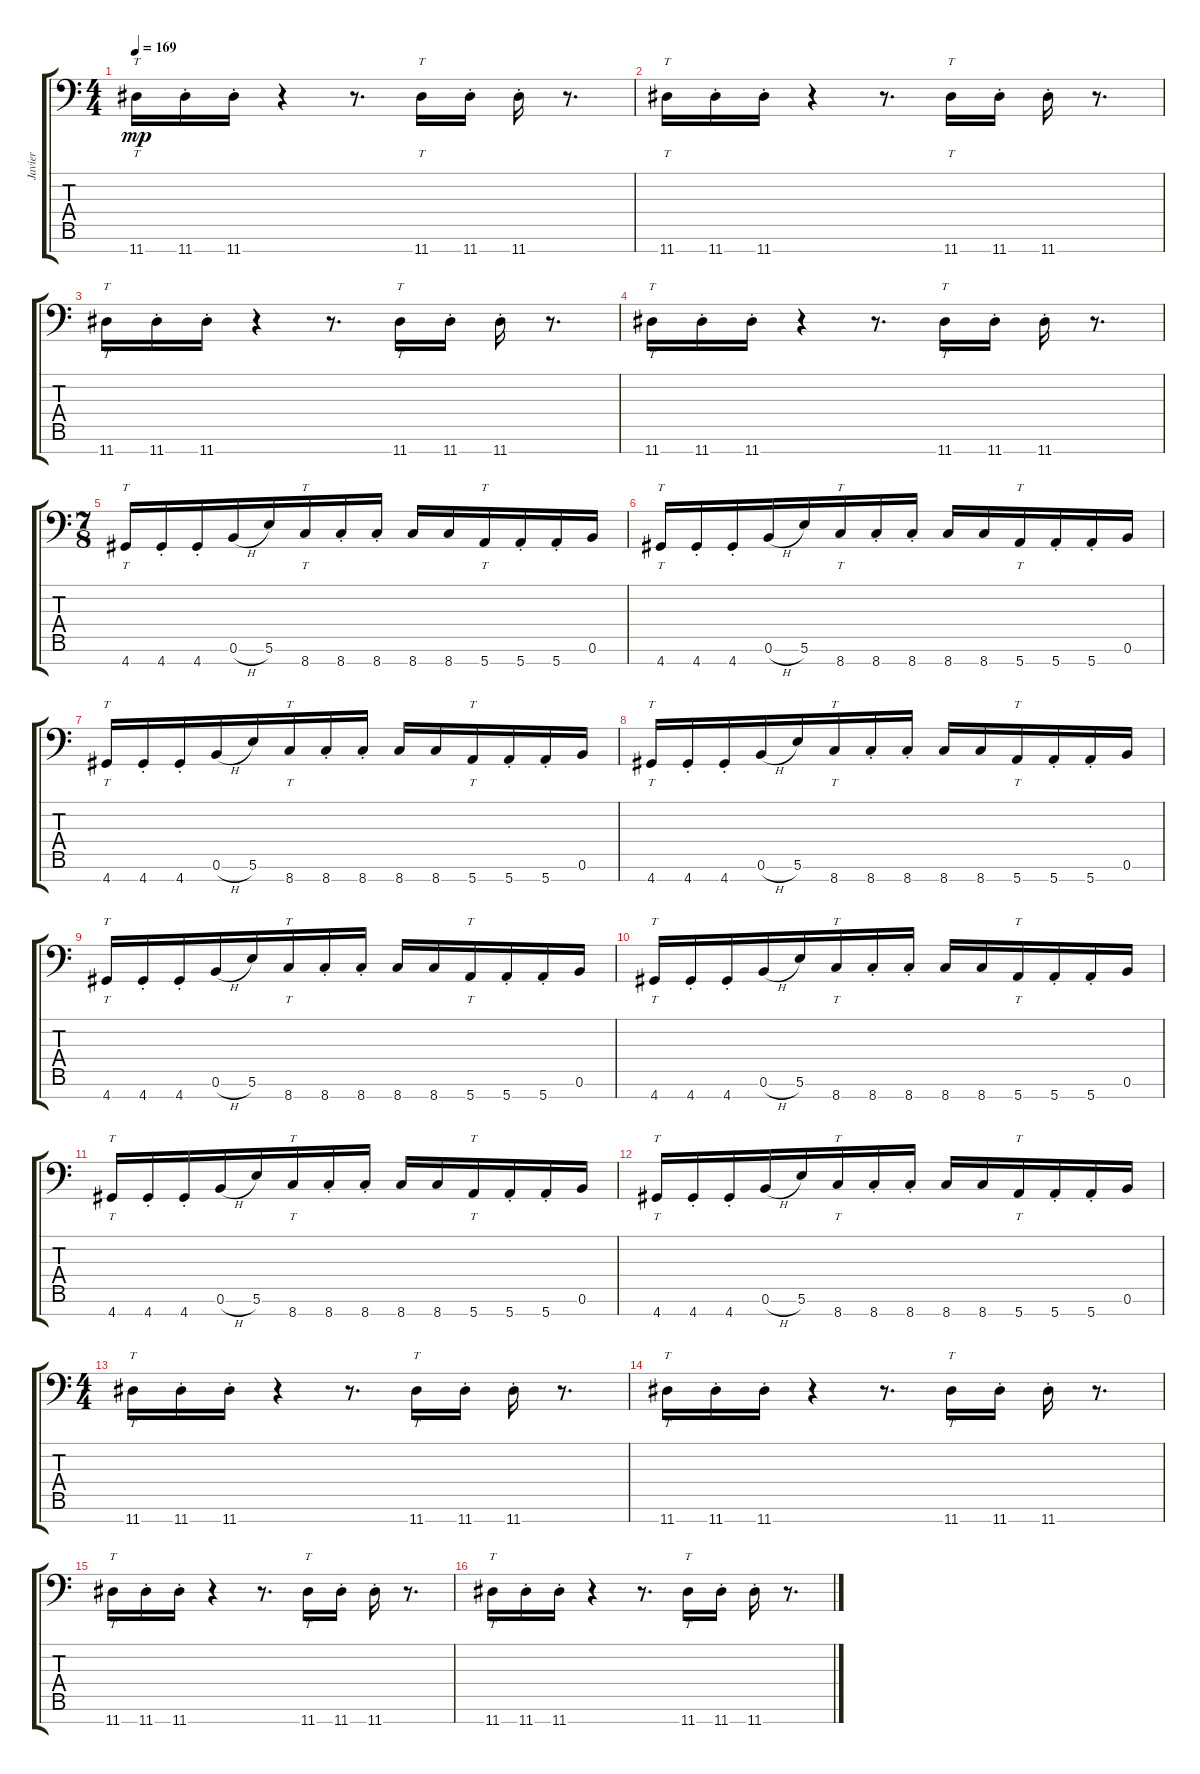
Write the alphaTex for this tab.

\track ("Javier" "Javier") {instrument distortionguitar}
\staff {score tabs}
\tuning (B3 G3 D3 A2 E2 B1 E1) {hide}
\ts (4 4)
\tempo 169
\clef f4
\ks c
11.7.16{tt dy mp} 11.7{st}.16 11.7{st}.16 r.4 r.8{d} 11.7.16{tt} 11.7{st}.16 11.7{st}.16 r.8{d} |
11.7.16{tt} 11.7{st}.16 11.7{st}.16 r.4 r.8{d} 11.7.16{tt} 11.7{st}.16 11.7{st}.16 r.8{d} |
11.7.16{tt} 11.7{st}.16 11.7{st}.16 r.4 r.8{d} 11.7.16{tt} 11.7{st}.16 11.7{st}.16 r.8{d} |
11.7.16{tt} 11.7{st}.16 11.7{st}.16 r.4 r.8{d} 11.7.16{tt} 11.7{st}.16 11.7{st}.16 r.8{d} |
\ts (7 8)
4.7.16{tt} 4.7{st}.16 4.7{st}.16 0.6{h}.16 5.6.16 8.7.16{tt} 8.7{st}.16 8.7{st}.16 8.7.16 8.7.16 5.7.16{tt} 5.7{st}.16 5.7{st}.16 0.6.16 |
4.7.16{tt} 4.7{st}.16 4.7{st}.16 0.6{h}.16 5.6.16 8.7.16{tt} 8.7{st}.16 8.7{st}.16 8.7.16 8.7.16 5.7.16{tt} 5.7{st}.16 5.7{st}.16 0.6.16 |
4.7.16{tt} 4.7{st}.16 4.7{st}.16 0.6{h}.16 5.6.16 8.7.16{tt} 8.7{st}.16 8.7{st}.16 8.7.16 8.7.16 5.7.16{tt} 5.7{st}.16 5.7{st}.16 0.6.16 |
4.7.16{tt} 4.7{st}.16 4.7{st}.16 0.6{h}.16 5.6.16 8.7.16{tt} 8.7{st}.16 8.7{st}.16 8.7.16 8.7.16 5.7.16{tt} 5.7{st}.16 5.7{st}.16 0.6.16 |
4.7.16{tt} 4.7{st}.16 4.7{st}.16 0.6{h}.16 5.6.16 8.7.16{tt} 8.7{st}.16 8.7{st}.16 8.7.16 8.7.16 5.7.16{tt} 5.7{st}.16 5.7{st}.16 0.6.16 |
4.7.16{tt} 4.7{st}.16 4.7{st}.16 0.6{h}.16 5.6.16 8.7.16{tt} 8.7{st}.16 8.7{st}.16 8.7.16 8.7.16 5.7.16{tt} 5.7{st}.16 5.7{st}.16 0.6.16 |
4.7.16{tt} 4.7{st}.16 4.7{st}.16 0.6{h}.16 5.6.16 8.7.16{tt} 8.7{st}.16 8.7{st}.16 8.7.16 8.7.16 5.7.16{tt} 5.7{st}.16 5.7{st}.16 0.6.16 |
4.7.16{tt} 4.7{st}.16 4.7{st}.16 0.6{h}.16 5.6.16 8.7.16{tt} 8.7{st}.16 8.7{st}.16 8.7.16 8.7.16 5.7.16{tt} 5.7{st}.16 5.7{st}.16 0.6.16 |
\ts (4 4)
11.7.16{tt} 11.7{st}.16 11.7{st}.16 r.4 r.8{d} 11.7.16{tt} 11.7{st}.16 11.7{st}.16 r.8{d} |
11.7.16{tt} 11.7{st}.16 11.7{st}.16 r.4 r.8{d} 11.7.16{tt} 11.7{st}.16 11.7{st}.16 r.8{d} |
11.7.16{tt} 11.7{st}.16 11.7{st}.16 r.4 r.8{d} 11.7.16{tt} 11.7{st}.16 11.7{st}.16 r.8{d} |
11.7.16{tt} 11.7{st}.16 11.7{st}.16 r.4 r.8{d} 11.7.16{tt} 11.7{st}.16 11.7{st}.16 r.8{d}
